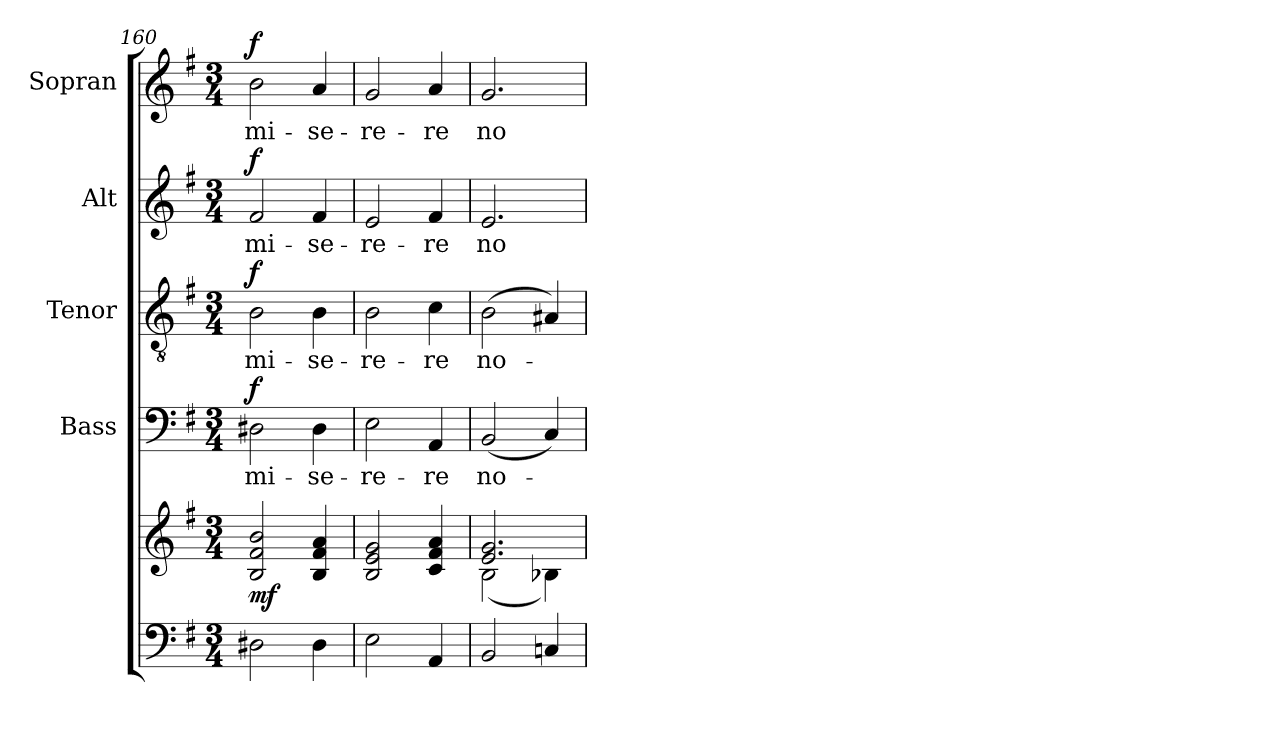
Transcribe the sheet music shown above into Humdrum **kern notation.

**kern	**kern	**dynam	**kern	**text	**dynam	**kern	**text	**dynam	**kern	**text	**dynam	**kern	**text	**dynam
*part5	*part5	*part5	*part4	*part4	*part4	*part3	*part3	*part3	*part2	*part2	*part2	*part1	*part1	*part1
*staff6	*staff5	*staff5/6	*staff4	*staff4	*staff4	*staff3	*staff3	*staff3	*staff2	*staff2	*staff2	*staff1	*staff1	*staff1
*	*	*	*I"Bass	*	*	*I"Tenor	*	*	*I"Alt	*	*	*I"Sopran	*	*
*	*	*	*I'B.	*	*	*I'T.	*	*	*I'A.	*	*	*I'S.	*	*
*clefF4	*clefG2	*	*clefF4	*	*	*clefGv2	*	*	*clefG2	*	*	*clefG2	*	*
*k[f#]	*k[f#]	*	*k[f#]	*	*	*k[f#]	*	*	*k[f#]	*	*	*k[f#]	*	*
*G:	*G:	*	*G:	*	*	*G:	*	*	*G:	*	*	*G:	*	*
*M3/4	*M3/4	*	*M3/4	*	*	*M3/4	*	*	*M3/4	*	*	*M3/4	*	*
=160	=160	=160	=160	=160	=160	=160	=160	=160	=160	=160	=160	=160	=160	=160
!	!	!LO:DY:b	!	!LO:LY:b	!LO:DY:a	!	!LO:LY:b	!LO:DY:a	!	!LO:LY:b	!LO:DY:a	!	!LO:LY:b	!LO:DY:a
2D#X\	2B/ 2f#/ 2b/	mf	2D#X\	mi-	f	2B\	mi-	f	2f#/	mi-	f	2b\	mi-	f
!	!	!	!	!LO:LY:b	!	!	!LO:LY:b	!	!	!LO:LY:b	!	!	!LO:LY:b	!
4D#\	4B/ 4f#/ 4a/	.	4D#\	-se-	.	4B\	-se-	.	4f#/	-se-	.	4a/	-se-	.
=161	=161	=161	=161	=161	=161	=161	=161	=161	=161	=161	=161	=161	=161	=161
!	!	!	!	!LO:LY:b	!	!	!LO:LY:b	!	!	!LO:LY:b	!	!	!LO:LY:b	!
2E\	2B/ 2e/ 2g/	.	2E\	-re-	.	2B\	-re-	.	2e/	-re-	.	2g/	-re-	.
!	!	!	!	!LO:LY:b	!	!	!LO:LY:b	!	!	!LO:LY:b	!	!	!LO:LY:b	!
4AA/	4c/ 4f#/ 4a/	.	4AA/	-re	.	4c\	-re	.	4f#/	-re	.	4a/	-re	.
!!LO:PB:g=z
=162	=162	=162	=162	=162	=162	=162	=162	=162	=162	=162	=162	=162	=162	=162
*	*^	*	*	*	*	*	*	*	*	*	*	*	*	*
!	!	!	!	!	!LO:LY:b	!	!	!LO:LY:b	!	!	!LO:LY:b	!	!	!LO:LY:b	!
2BB/	2.e/ 2.g/	(<2B\	.	(<2BB/	no-	.	(>2B\	no-	.	2.e/	no-	.	2.g/	no-	.
4Cn/	.	4B-X\)	.	4C/)	.	.	4A#X/)	.	.	.	.	.	.	.	.
*	*v	*v	*	*	*	*	*	*	*	*	*	*	*	*	*
=	=	=	=	=	=	=	=	=	=	=	=	=	=	=
*-	*-	*-	*-	*-	*-	*-	*-	*-	*-	*-	*-	*-	*-	*-
